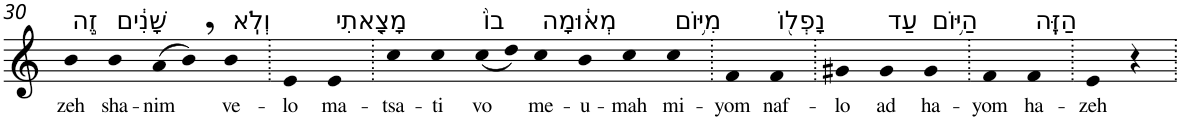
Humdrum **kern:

**kern	**text
*part1	*part1
*staff1	*staff1
*I"Piano	*
*I'Pno	*
!!LO:PB:g=z
*clefG2	*
*k[]	*
=30	=30
!LO:TX:a:t=זֶ֣ה	!
!	!LO:LY:b
4b	zeh
!LO:TX:a:t=שָׁנִ֔ים	!
!	!LO:LY:b
4b	sha-
!	!LO:LY:b
(>8a	-nim
8b,)	.
!LO:TX:a:t=וְלֹֽא	!
!	!LO:LY:b
4b	ve-
=31.	=31.
!	!LO:LY:b
4e	-lo
!LO:TX:a:t=מָצָ֤אתִי	!
!	!LO:LY:b
4e	ma-
=32.	=32.
!	!LO:LY:b
4cc	-tsa-
!	!LO:LY:b
4cc	-ti
!LO:TX:a:t=בוֹ֙	!
!	!LO:LY:b
(<8cc	vo
8dd)	.
!LO:TX:a:t=מְא֔וּמָה	!
!	!LO:LY:b
4cc	me-
!	!LO:LY:b
4b	-u-
!	!LO:LY:b
4cc	-mah
!LO:TX:a:t=מִיּ֥וֹם	!
!	!LO:LY:b
4cc	mi-
=33.	=33.
!	!LO:LY:b
4f	-yom
!LO:TX:a:t=נָפְל֖וֹ	!
!	!LO:LY:b
4f	naf-
=34.	=34.
!	!LO:LY:b
4g#X	-lo
!LO:TX:a:t=עַד	!
!	!LO:LY:b
4g#	ad
!LO:TX:a:t=הַיּ֥וֹם	!
!	!LO:LY:b
4g#	ha-
=35.	=35.
!	!LO:LY:b
4f	-yom
!LO:TX:a:t=הַזֶּֽה	!
!	!LO:LY:b
4f	ha-
=36.	=36.
!	!LO:LY:b
4e	-zeh
4r	.
=.	=.
*-	*-
